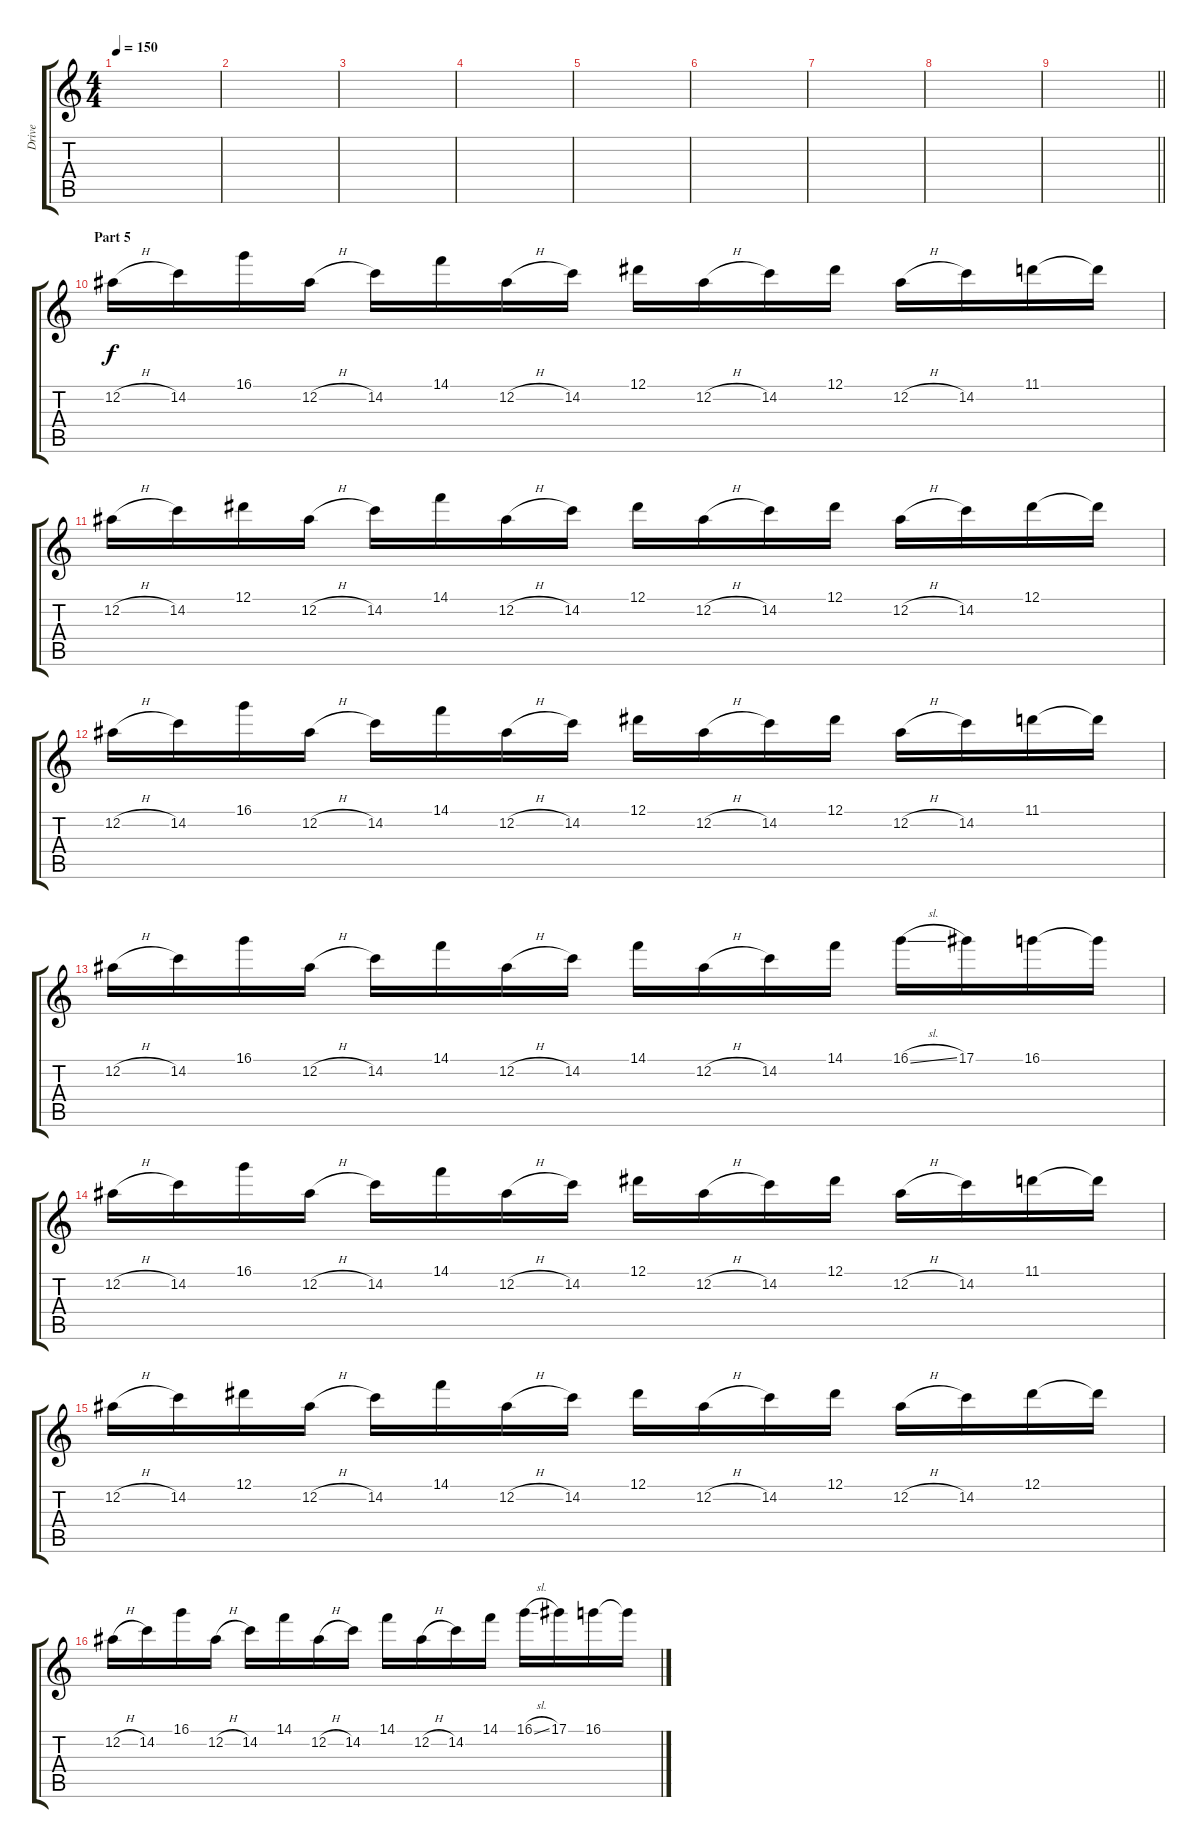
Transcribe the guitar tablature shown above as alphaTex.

\track ("Drive" "Drive") {instrument overdrivenguitar}
\staff {score tabs}
\tuning (Eb4 Bb3 F3 Db3 Ab2 Eb2) {hide}
\ts (4 4)
\tempo 150
\clef g2
\ks c
|
|
|
|
|
|
|
|
\barLineRight lightlight
|
\section ("" "Part 5")
12.2{h}.16 14.2.16 16.1.16 12.2{h}.16 14.2.16 14.1.16 12.2{h}.16 14.2.16 12.1.16 12.2{h}.16 14.2.16 12.1.16 12.2{h}.16 14.2.16 11.1.16 11.1{t}.16 |
12.2{h}.16 14.2.16 12.1.16 12.2{h}.16 14.2.16 14.1.16 12.2{h}.16 14.2.16 12.1.16 12.2{h}.16 14.2.16 12.1.16 12.2{h}.16 14.2.16 12.1.16 12.1{t}.16 |
12.2{h}.16 14.2.16 16.1.16 12.2{h}.16 14.2.16 14.1.16 12.2{h}.16 14.2.16 12.1.16 12.2{h}.16 14.2.16 12.1.16 12.2{h}.16 14.2.16 11.1.16 11.1{t}.16 |
12.2{h}.16 14.2.16 16.1.16 12.2{h}.16 14.2.16 14.1.16 12.2{h}.16 14.2.16 14.1.16 12.2{h}.16 14.2.16 14.1.16 16.1{sl}.16 17.1.16 16.1.16 16.1{t}.16 |
12.2{h}.16 14.2.16 16.1.16 12.2{h}.16 14.2.16 14.1.16 12.2{h}.16 14.2.16 12.1.16 12.2{h}.16 14.2.16 12.1.16 12.2{h}.16 14.2.16 11.1.16 11.1{t}.16 |
12.2{h}.16 14.2.16 12.1.16 12.2{h}.16 14.2.16 14.1.16 12.2{h}.16 14.2.16 12.1.16 12.2{h}.16 14.2.16 12.1.16 12.2{h}.16 14.2.16 12.1.16 12.1{t}.16 |
12.2{h}.16 14.2.16 16.1.16 12.2{h}.16 14.2.16 14.1.16 12.2{h}.16 14.2.16 14.1.16 12.2{h}.16 14.2.16 14.1.16 16.1{sl}.16 17.1.16 16.1.16 16.1{t}.16
